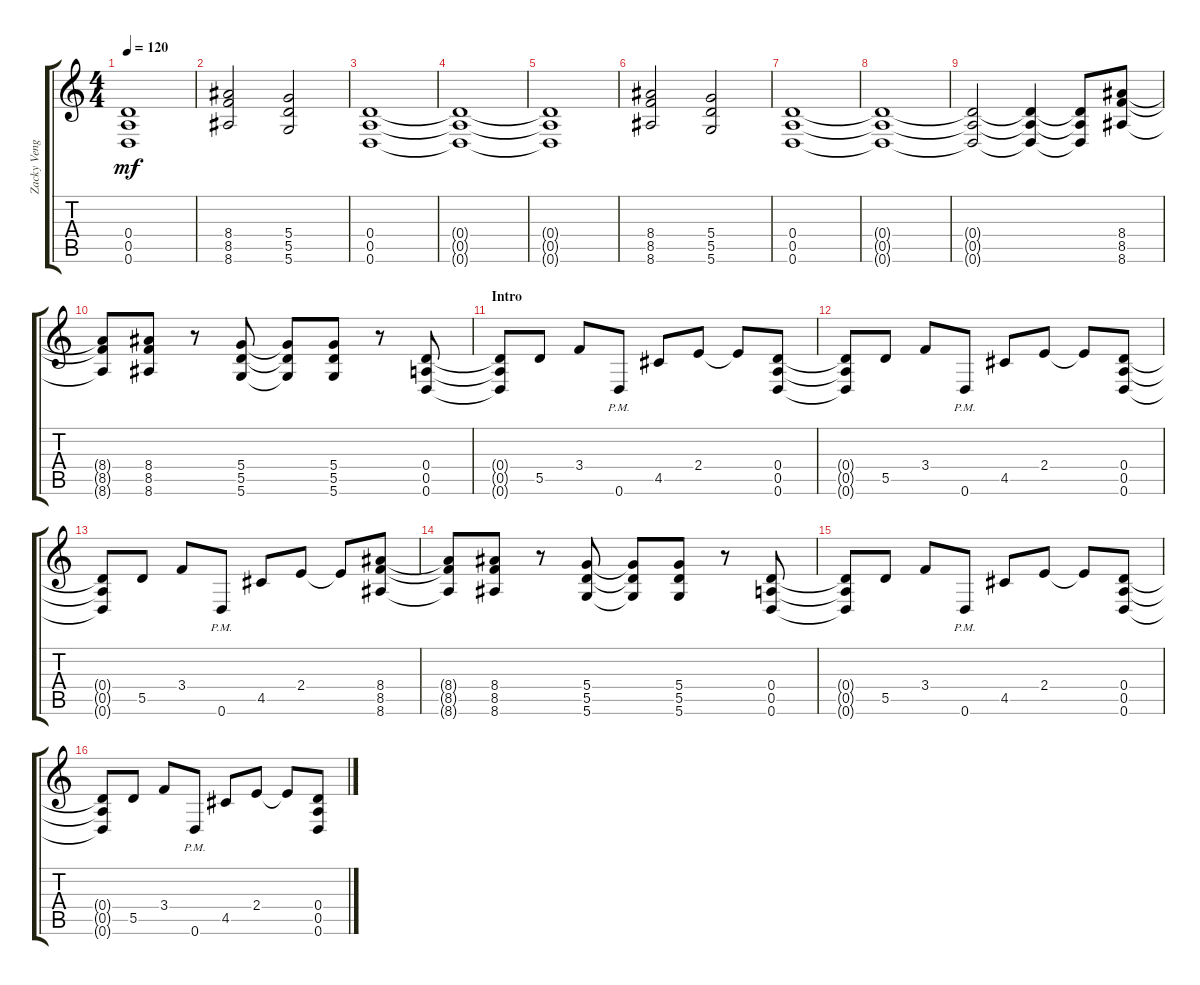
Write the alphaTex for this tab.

\track ("Zacky Vengeance" "Zacky Veng") {instrument distortionguitar}
\staff {score tabs}
\tuning (E4 B3 G3 D3 A2 D2) {hide}
\ts (4 4)
\tempo 120
\clef g2
\ks c
(0.4{t} 0.5{t} 0.6{t}).1{dy mf} |
(8.4 8.5 8.6).2 (5.4 5.5 5.6).2 |
(0.4 0.5 0.6).1 |
(0.4{t} 0.5{t} 0.6{t}).1 |
(0.4{t} 0.5{t} 0.6{t}).1 |
(8.4 8.5 8.6).2 (5.4 5.5 5.6).2 |
(0.4 0.5 0.6).1 |
(0.4{t} 0.5{t} 0.6{t}).1 |
(0.4{t} 0.5{t} 0.6{t}).2 (0.4{t} 0.5{t} 0.6{t}).4 (0.4{t} 0.5{t} 0.6{t}).8 (8.4 8.5 8.6).8 |
(8.4{t} 8.5{t} 8.6{t}).8 (8.4 8.5 8.6).8 r.8 (5.4 5.5 5.6).8 (5.4{t} 5.5{t} 5.6{t}).8 (5.4 5.5 5.6).8 r.8 (0.4 0.5 0.6).8 |
\section ("" "Intro")
(0.4{t} 0.5{t} 0.6{t}).8 5.5.8 3.4.8 0.6{pm}.8 4.5.8 2.4.8 2.4{t}.8 (0.4 0.5 0.6).8 |
(0.4{t} 0.5{t} 0.6{t}).8 5.5.8 3.4.8 0.6{pm}.8 4.5.8 2.4.8 2.4{t}.8 (0.4 0.5 0.6).8 |
(0.4{t} 0.5{t} 0.6{t}).8 5.5.8 3.4.8 0.6{pm}.8 4.5.8 2.4.8 2.4{t}.8 (8.4 8.5 8.6).8 |
(8.4{t} 8.5{t} 8.6{t}).8 (8.4 8.5 8.6).8 r.8 (5.4 5.5 5.6).8 (5.4{t} 5.5{t} 5.6{t}).8 (5.4 5.5 5.6).8 r.8 (0.4 0.5 0.6).8 |
(0.4{t} 0.5{t} 0.6{t}).8 5.5.8 3.4.8 0.6{pm}.8 4.5.8 2.4.8 2.4{t}.8 (0.4 0.5 0.6).8 |
(0.4{t} 0.5{t} 0.6{t}).8 5.5.8 3.4.8 0.6{pm}.8 4.5.8 2.4.8 2.4{t}.8 (0.4 0.5 0.6).8
